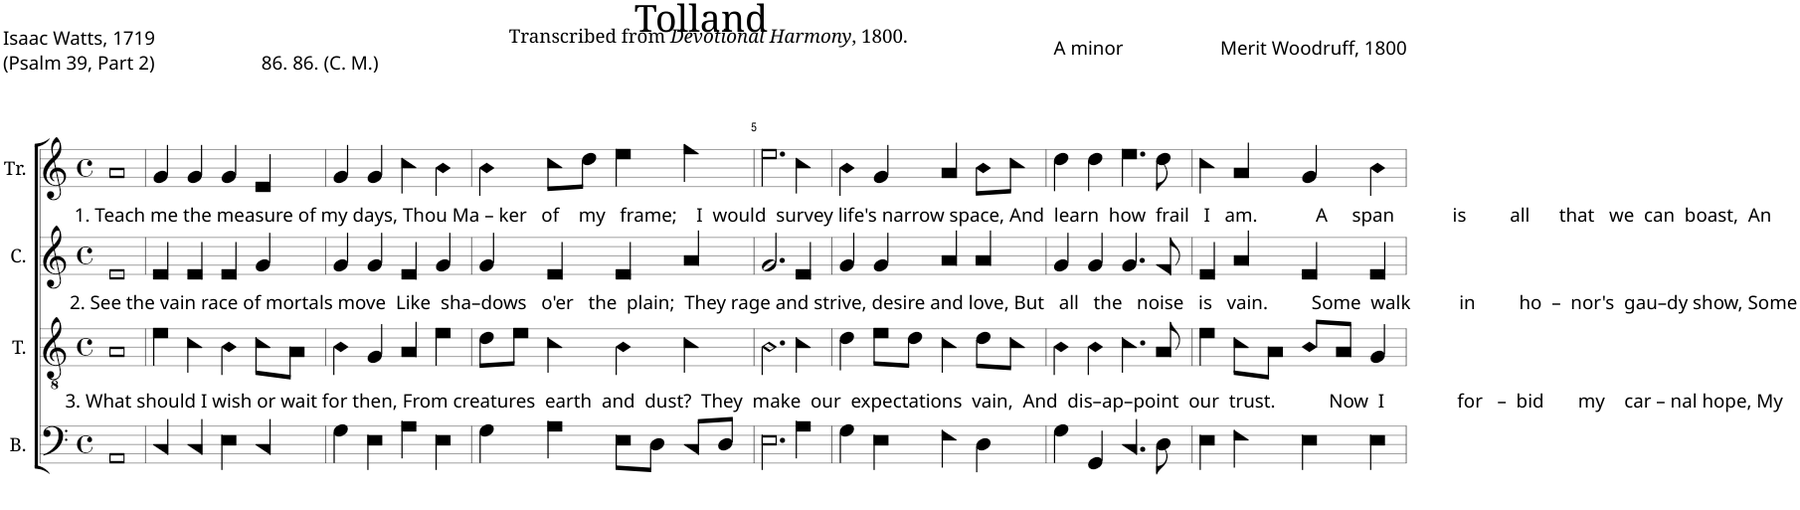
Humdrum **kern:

**kern	**kern	**kern	**kern
*part4	*part3	*part2	*part1
*staff4	*staff3	*staff2	*staff1
*I"B.	*I"T.	*I"C.	*I"Tr.
*I'B.	*I'T.	*I'C.	*I'Tr.
*clefF4	*clefGv2	*clefG2	*clefG2
*k[]	*k[]	*k[]	*k[]
*M4/4	*M4/4	*M4/4	*M4/4
*met(c)	*met(c)	*met(c)	*met(c)
=1	=1	=1	=1
!	!	!	!LO:TX:b:t=1. Teach me the measure of my days, Thou Ma – ker   of    my   frame;    I  would  survey life's narrow space, And  learn  how  frail   I   am.            A     span            is         all      that   we  can  boast,  An
!	!	!LO:TX:b:t=2. See the vain race of mortals move  Like  sha–dows   o'er   the  plain;  They rage and strive, desire and love, But   all   the   noise   is   vain.         Some  walk          in         ho  –  nor's  gau–dy show, Some	!
!	!LO:TX:b:t=3. What should I wish or wait for then, From creatures  earth  and  dust?  They  make  our  expectations  vain,  And  dis–ap–point  our  trust.           Now  I               for   –  bid       my    car – nal hope, My	!	!
1AA!	1A!	1e!	1a!
=2	=2	=2	=2
4C!/	4e!\	4e!/	4g!/
4C!/	4c!\	4e!/	4g!/
4E!\	4B!\	4e!/	4g!/
4C!/	8c!\L	4g!/	4e!/
.	8A!\J	.	.
=3	=3	=3	=3
4G!\	4B!\	4g!/	4g!/
4E!\	4G!/	4g!/	4g!/
4A!\	4A!/	4e!/	4cc!\
4E!\	4e!\	4g!/	4b!\
=4	=4	=4	=4
4G!\	8d!\L	4g!/	4b!\
.	8e!\J	.	.
4A!\	4c!\	4e!/	8cc!\L
.	.	.	8dd!\J
8E!\L	4B!\	4e!/	4ee!\
8D!\J	.	.	.
8C!/L	4c!\	4a!/	4ff!\
8D!/J	.	.	.
=5	=5	=5	=5
2.E!\	2.B!\	2.g!/	2.ee!\
4A!\	4c!\	4e!/	4cc!\
=6	=6	=6	=6
4G!\	4d!\	4g!/	4b!\
4E!\	8e!\L	4g!/	4g!/
.	8d!\J	.	.
4F!\	4c!\	4a!/	4a!/
4D!\	8d!\L	4a!/	8b!\L
.	8c!\J	.	8cc!\J
=7	=7	=7	=7
4G!\	4B!\	4g!/	4dd!\
4GG!/	4B!\	4g!/	4dd!\
4.C!/	4.c!\	4.g!/	4.ee!\
8D!\	8A!/	8f!/	8dd!\
=8	=8	=8	=8
4E!\	4e!\	4e!/	4cc!\
4F!\	8c!\L	4a!/	4a!/
.	8A!\J	.	.
4E!\	8B!/L	4e!/	4g!/
.	8A!/J	.	.
4E!\	4G!/	4e!/	4b!\
=	=	=	=
*-	*-	*-	*-
